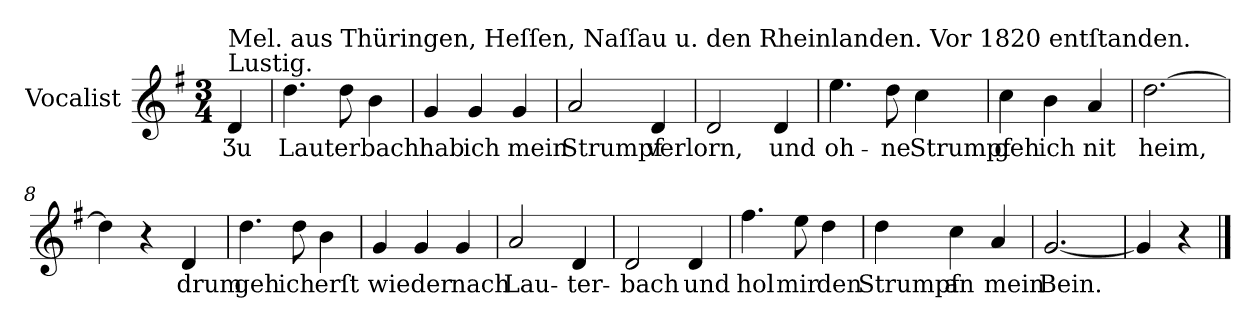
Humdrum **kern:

**kern	**text
*part1	*part1
*staff1	*staff1
*I"Vocalist	*
*k[f#]	*
*G:	*
*M3/4	*
=	=
!LO:TX:a:t=Lustig.	!
!LO:TX:a:t=Mel. aus Thüringen, Heſſen, Naſſau u. den Rheinlanden. Vor 1820 entſtanden.	!
4d	Ʒu
=1	=1
4.dd	Lauterbach
8dd	.
4b	.
=2	=2
4g	hab
4g	ich
4g	mein
=3	=3
2a	Strumpf
4d	verlorn,
=4	=4
2d	.
4d	und
=5	=5
4.ee	oh-
8dd	-ne
4cc	Strumpf
=6	=6
4cc	geh
4b	ich
4a	nit
=7	=7
[2.dd	heim,
=8	=8
4dd]	.
4r	.
4d	drum
=9	=9
4.dd	geh
8dd	ich
4b	erſt
=10	=10
4g	wieder
4g	.
4g	nach
=11	=11
2a	Lau-
4d	-ter-
=12	=12
2d	-bach
4d	und
=13	=13
4.ff#	hol
8ee	mir
4dd	den
=14	=14
4dd	Strumpf
4cc	an
4a	mein
=15	=15
[2.g	Bein.
=16	=16
4g]	.
4r	.
==	==
*-	*-
